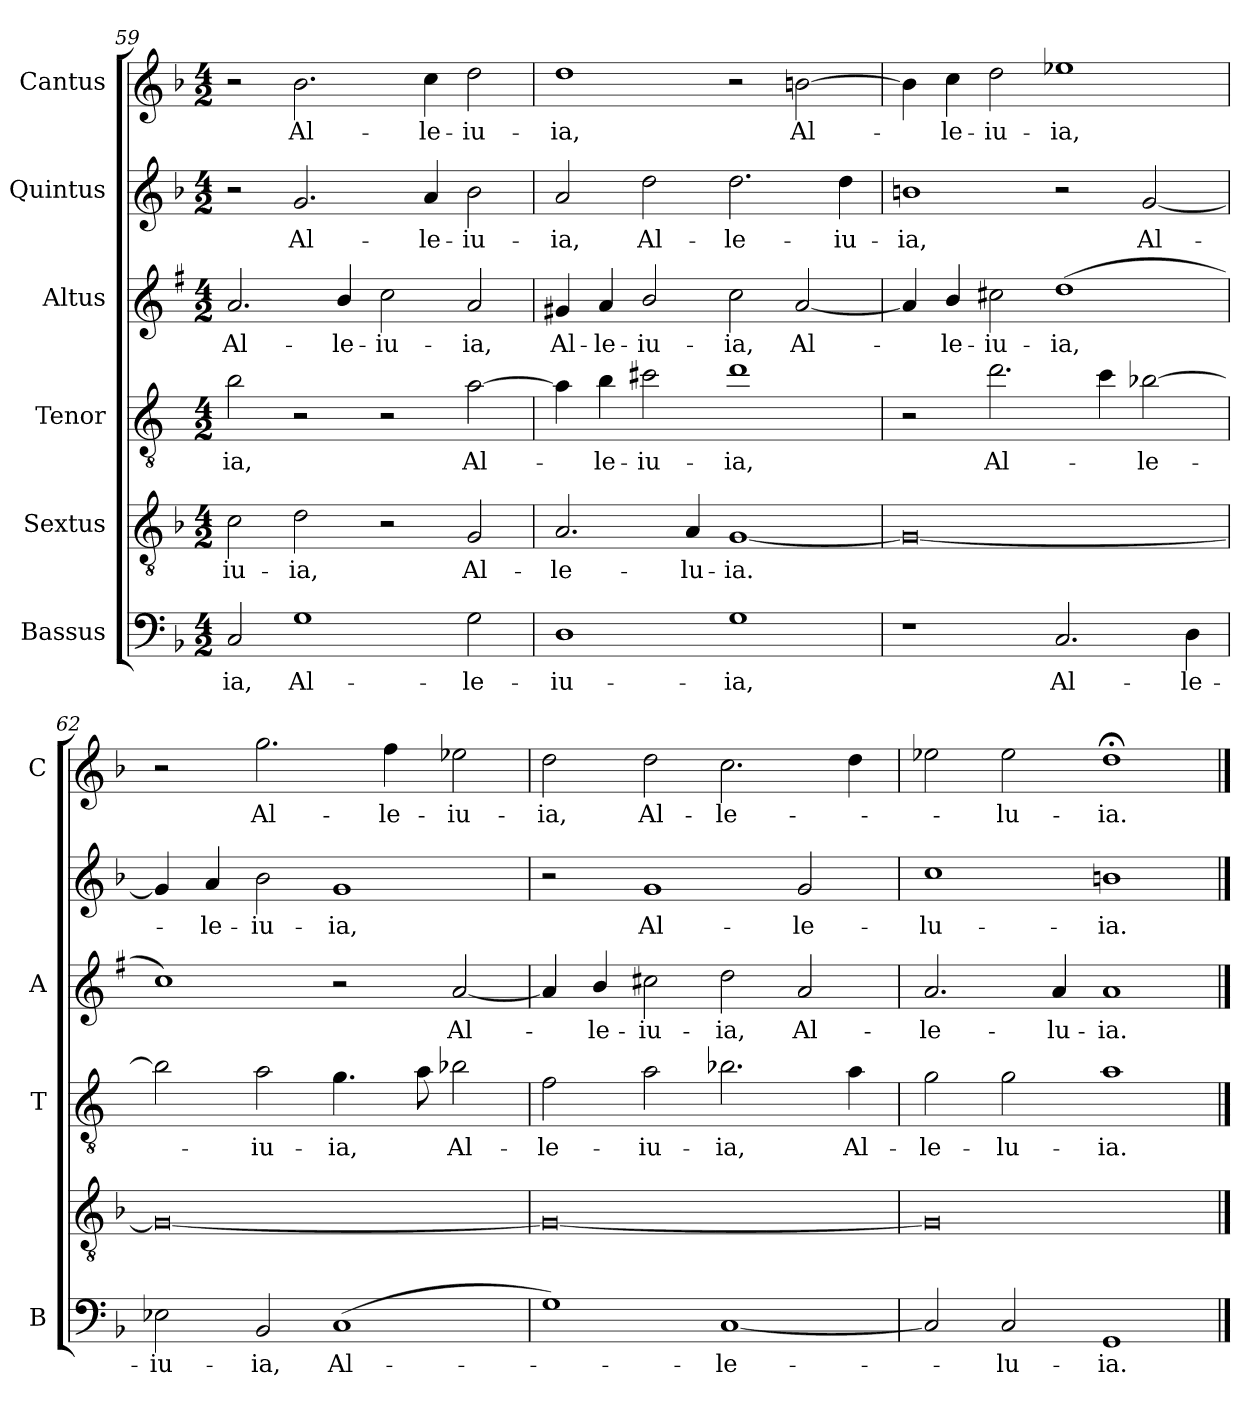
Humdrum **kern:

**kern	**text	**kern	**text	**kern	**text	**kern	**text	**kern	**text	**kern	**text
*part6	*part6	*part5	*part5	*part4	*part4	*part3	*part3	*part2	*part2	*part1	*part1
*staff6	*staff6	*staff5	*staff5	*staff4	*staff4	*staff3	*staff3	*staff2	*staff2	*staff1	*staff1
*I"Bassus	*	*I"Sextus	*	*I"Tenor	*	*I"Altus	*	*I"Quintus	*	*I"Cantus	*
*I'B	*	*	*	*I'T	*	*I'A	*	*	*	*I'C	*
!!LO:PB:g=z
*clefF4	*	*clefGv2	*	*clefGv2	*	*clefG2	*	*clefG2	*	*clefG2	*
*	*	*	*	*ITrd4c7	*	*ITrd1c2	*	*	*	*	*
*k[b-]	*	*k[b-]	*	*k[b-]	*	*k[b-]	*	*k[b-]	*	*k[b-]	*
*F:	*	*F:	*	*F:	*	*F:	*	*F:	*	*F:	*
*M4/2	*	*M4/2	*	*M4/2	*	*M4/2	*	*M4/2	*	*M4/2	*
=59	=59	=59	=59	=59	=59	=59	=59	=59	=59	=59	=59
!	!LO:LY:b	!	!LO:LY:b	!	!LO:LY:b	!	!LO:LY:b	!	!	!	!
2C/	-ia,	2c\	-iu-	2e\	-ia,	2.g/	Al-	2r	.	2r	.
!	!LO:LY:b	!	!LO:LY:b	!	!	!	!	!	!LO:LY:b	!	!LO:LY:b
1G	Al-	2d\	-ia,	2r	.	.	.	2.g/	Al-	2.b-\	Al-
!	!	!	!	!	!	!	!LO:LY:b	!	!	!	!
.	.	.	.	.	.	4a/	-le-	.	.	.	.
!	!	!	!	!	!	!	!LO:LY:b	!	!	!	!
.	.	2r	.	2r	.	2b-\	-iu-	.	.	.	.
!	!	!	!	!	!	!	!	!	!LO:LY:b	!	!LO:LY:b
.	.	.	.	.	.	.	.	4a/	-le-	4cc\	-le-
!	!LO:LY:b	!	!LO:LY:b	!	!LO:LY:b	!	!LO:LY:b	!	!LO:LY:b	!	!LO:LY:b
2G\	-le-	2G/	Al-	[2d\	Al-	2g/	-ia,	2b-\	-iu-	2dd\	-iu-
=60	=60	=60	=60	=60	=60	=60	=60	=60	=60	=60	=60
!	!LO:LY:b	!	!LO:LY:b	!	!	!	!LO:LY:b	!	!LO:LY:b	!	!LO:LY:b
1D	-iu-	2.A/	-le-	4d\]	.	4f#X/	Al-	2a/	-ia,	1dd	-ia,
!	!	!	!	!	!LO:LY:b	!	!LO:LY:b	!	!	!	!
.	.	.	.	4e\	-le-	4g/	-le-	.	.	.	.
!	!	!	!	!	!LO:LY:b	!	!LO:LY:b	!	!LO:LY:b	!	!
.	.	.	.	2f#X\	-iu-	2a/	-iu-	2dd\	Al-	.	.
!	!	!	!LO:LY:b	!	!	!	!	!	!	!	!
.	.	4A/	-lu-	.	.	.	.	.	.	.	.
!	!LO:LY:b	!	!LO:LY:b	!	!LO:LY:b	!	!LO:LY:b	!	!LO:LY:b	!	!
1G	-ia,	[1G	-ia.	1g	-ia,	2b-\	-ia,	2.dd\	-le-	2r	.
!	!	!	!	!	!	!	!LO:LY:b	!	!	!	!LO:LY:b
.	.	.	.	.	.	[2g/	Al-	.	.	[2bn\	Al-
!	!	!	!	!	!	!	!	!	!LO:LY:b	!	!
.	.	.	.	.	.	.	.	4dd\	-iu-	.	.
=61	=61	=61	=61	=61	=61	=61	=61	=61	=61	=61	=61
!	!	!	!	!	!	!	!	!	!LO:LY:b	!	!
1r	.	0G_	.	2r	.	4g/]	.	1bn	-ia,	4b\]	.
!	!	!	!	!	!	!	!LO:LY:b	!	!	!	!LO:LY:b
.	.	.	.	.	.	4a/	-le-	.	.	4cc\	-le-
!	!	!	!	!	!LO:LY:b	!	!LO:LY:b	!	!	!	!LO:LY:b
.	.	.	.	2.g\	Al-	2bn\	-iu-	.	.	2dd\	-iu-
!	!LO:LY:b	!	!	!	!	!	!LO:LY:b	!	!	!	!LO:LY:b
2.C/	Al-	.	.	.	.	(>1cc	-ia,	2r	.	1ee-X	-ia,
.	.	.	.	4f\	.	.	.	.	.	.	.
!	!	!	!	!	!LO:LY:b	!	!	!	!LO:LY:b	!	!
.	.	.	.	[2e-X\	-le-	.	.	[2g/	Al-	.	.
!	!LO:LY:b	!	!	!	!	!	!	!	!	!	!
4D\	-le-	.	.	.	.	.	.	.	.	.	.
=62	=62	=62	=62	=62	=62	=62	=62	=62	=62	=62	=62
!	!LO:LY:b	!	!	!	!	!	!	!	!	!	!
2E-X\	-iu-	0G_	.	2e-\]	.	1b-)	.	4g/]	.	2r	.
!	!	!	!	!	!	!	!	!	!LO:LY:b	!	!
.	.	.	.	.	.	.	.	4a/	-le-	.	.
!	!LO:LY:b	!	!	!	!LO:LY:b	!	!	!	!LO:LY:b	!	!LO:LY:b
2BB-/	-ia,	.	.	2d\	-iu-	.	.	2b-\	-iu-	2.gg\	Al-
!	!LO:LY:b	!	!	!	!LO:LY:b	!	!	!	!LO:LY:b	!	!
(>1C	Al-	.	.	4.c\	-ia,	2r	.	1g	-ia,	.	.
!	!	!	!	!	!	!	!	!	!	!	!LO:LY:b
.	.	.	.	.	.	.	.	.	.	4ff\	-le-
.	.	.	.	8d\	.	.	.	.	.	.	.
!	!	!	!	!	!LO:LY:b	!	!LO:LY:b	!	!	!	!LO:LY:b
.	.	.	.	2e-X\	Al-	[2g/	Al-	.	.	2ee-X\	-iu-
=63	=63	=63	=63	=63	=63	=63	=63	=63	=63	=63	=63
!	!	!	!	!	!LO:LY:b	!	!	!	!	!	!LO:LY:b
1G)	.	0G_	.	2B-\	-le-	4g/]	.	2r	.	2dd\	-ia,
!	!	!	!	!	!	!	!LO:LY:b	!	!	!	!
.	.	.	.	.	.	4a/	-le-	.	.	.	.
!	!	!	!	!	!LO:LY:b	!	!LO:LY:b	!	!LO:LY:b	!	!LO:LY:b
.	.	.	.	2d\	-iu-	2bn\	-iu-	1g	Al-	2dd\	Al-
!	!LO:LY:b	!	!	!	!LO:LY:b	!	!LO:LY:b	!	!	!	!LO:LY:b
[1C	-le-	.	.	2.e-X\	-ia,	2cc\	-ia,	.	.	2.cc\	-le-
!	!	!	!	!	!	!	!LO:LY:b	!	!LO:LY:b	!	!
.	.	.	.	.	.	2g/	Al-	2g/	-le-	.	.
!	!	!	!	!	!LO:LY:b	!	!	!	!	!	!
.	.	.	.	4d\	Al-	.	.	.	.	4dd\	.
=64	=64	=64	=64	=64	=64	=64	=64	=64	=64	=64	=64
!	!	!	!	!	!LO:LY:b	!	!LO:LY:b	!	!LO:LY:b	!	!
2C/]	.	0G]	.	2c\	-le-	2.g/	-le-	1cc	-lu-	2ee-X\	.
!	!LO:LY:b	!	!	!	!LO:LY:b	!	!	!	!	!	!LO:LY:b
2C/	-lu-	.	.	2c\	-lu-	.	.	.	.	2ee-\	-lu-
!	!	!	!	!	!	!	!LO:LY:b	!	!	!	!
.	.	.	.	.	.	4g/	-lu-	.	.	.	.
!	!LO:LY:b	!	!	!	!LO:LY:b	!	!LO:LY:b	!	!LO:LY:b	!	!LO:LY:b
1GG	-ia.	.	.	1d	-ia.	1g	-ia.	1bn	-ia.	1dd;<	-ia.
==	==	==	==	==	==	==	==	==	==	==	==
*-	*-	*-	*-	*-	*-	*-	*-	*-	*-	*-	*-
